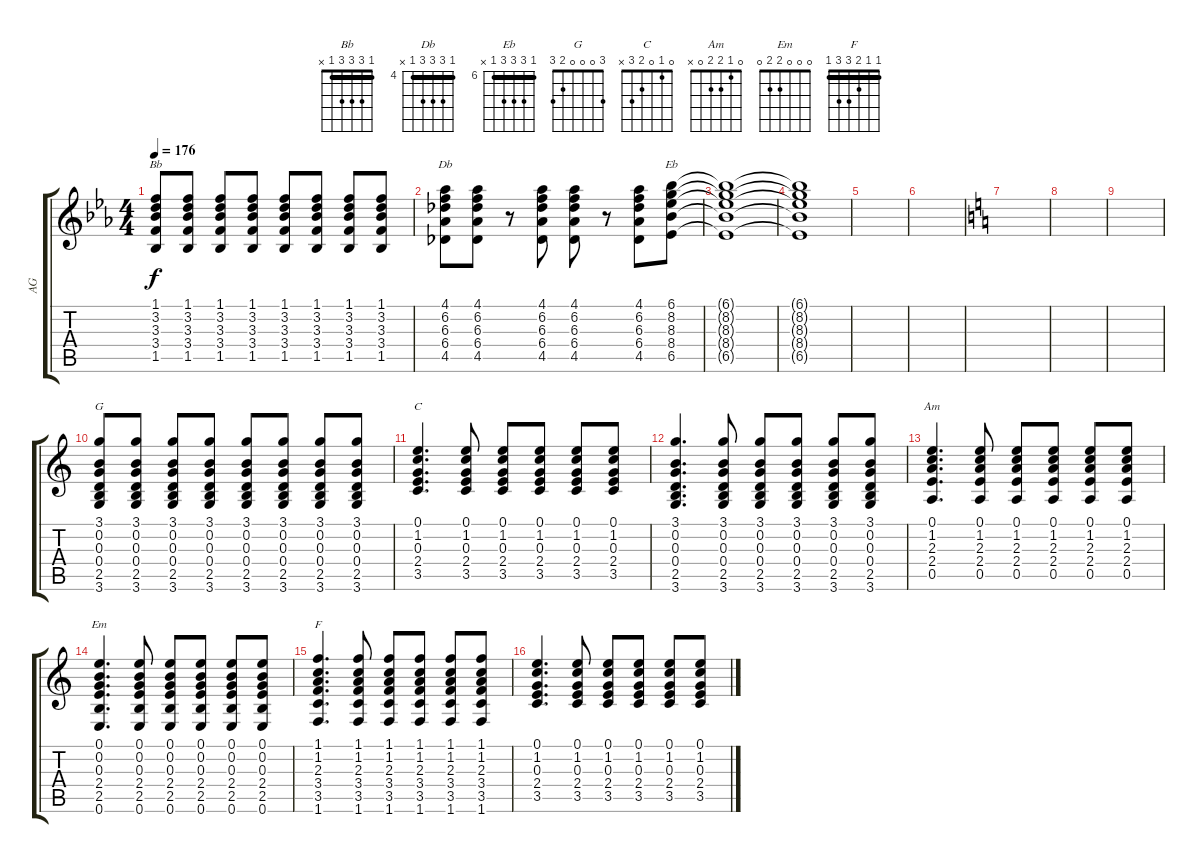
\track ("AG" "AG") {instrument acousticguitarnylon}
\staff {score tabs}
\tuning (E4 B3 G3 D3 A2 E2) {hide}
\chord ("Bb" 1 3 3 3 1 x) {barre 1}
\chord ("Db" 4 6 6 6 4 x) {firstfret 4 barre 4}
\chord ("Eb" 6 8 8 8 6 x) {firstfret 6 barre 6}
\chord ("G" 3 0 0 0 2 3)
\chord ("C" 0 1 0 2 3 x)
\chord ("Am" 0 1 2 2 0 x)
\chord ("Em" 0 0 0 2 2 0)
\chord ("F" 1 1 2 3 3 1) {barre 1}
\ts (4 4)
\tempo 176
\clef g2
\ks eb
(1.1 3.2 3.3 3.4 1.5).8{ch "Bb" dy f} (1.1 3.2 3.3 3.4 1.5).8 (1.1 3.2 3.3 3.4 1.5).8 (1.1 3.2 3.3 3.4 1.5).8 (1.1 3.2 3.3 3.4 1.5).8 (1.1 3.2 3.3 3.4 1.5).8 (1.1 3.2 3.3 3.4 1.5).8 (1.1 3.2 3.3 3.4 1.5).8 |
(4.1 6.2 6.3 6.4 4.5).8{ch "Db"} (4.1 6.2 6.3 6.4 4.5).8 r.8 (4.1 6.2 6.3 6.4 4.5).8 (4.1 6.2 6.3 6.4 4.5).8 r.8 (4.1 6.2 6.3 6.4 4.5).8 (6.1 8.2 8.3 8.4 6.5).8{ch "Eb"} |
(6.1{t} 8.2{t} 8.3{t} 8.4{t} 6.5{t}).1 |
(6.1{t} 8.2{t} 8.3{t} 8.4{t} 6.5{t}).1 |
|
|
\ks c
|
|
|
(3.1 0.2 0.3 0.4 2.5 3.6).8{ch "G"} (3.1 0.2 0.3 0.4 2.5 3.6).8 (3.1 0.2 0.3 0.4 2.5 3.6).8 (3.1 0.2 0.3 0.4 2.5 3.6).8 (3.1 0.2 0.3 0.4 2.5 3.6).8 (3.1 0.2 0.3 0.4 2.5 3.6).8 (3.1 0.2 0.3 0.4 2.5 3.6).8 (3.1 0.2 0.3 0.4 2.5 3.6).8 |
(0.1 1.2 0.3 2.4 3.5).4{d ch "C"} (0.1 1.2 0.3 2.4 3.5).8 (0.1 1.2 0.3 2.4 3.5).8 (0.1 1.2 0.3 2.4 3.5).8 (0.1 1.2 0.3 2.4 3.5).8 (0.1 1.2 0.3 2.4 3.5).8 |
(3.1 0.2 0.3 0.4 2.5 3.6).4{d} (3.1 0.2 0.3 0.4 2.5 3.6).8 (3.1 0.2 0.3 0.4 2.5 3.6).8 (3.1 0.2 0.3 0.4 2.5 3.6).8 (3.1 0.2 0.3 0.4 2.5 3.6).8 (3.1 0.2 0.3 0.4 2.5 3.6).8 |
(0.1 1.2 2.3 2.4 0.5).4{d ch "Am"} (0.1 1.2 2.3 2.4 0.5).8 (0.1 1.2 2.3 2.4 0.5).8 (0.1 1.2 2.3 2.4 0.5).8 (0.1 1.2 2.3 2.4 0.5).8 (0.1 1.2 2.3 2.4 0.5).8 |
(0.1 0.2 0.3 2.4 2.5 0.6).4{d ch "Em"} (0.1 0.2 0.3 2.4 2.5 0.6).8 (0.1 0.2 0.3 2.4 2.5 0.6).8 (0.1 0.2 0.3 2.4 2.5 0.6).8 (0.1 0.2 0.3 2.4 2.5 0.6).8 (0.1 0.2 0.3 2.4 2.5 0.6).8 |
(1.1 1.2 2.3 3.4 3.5 1.6).4{d ch "F"} (1.1 1.2 2.3 3.4 3.5 1.6).8 (1.1 1.2 2.3 3.4 3.5 1.6).8 (1.1 1.2 2.3 3.4 3.5 1.6).8 (1.1 1.2 2.3 3.4 3.5 1.6).8 (1.1 1.2 2.3 3.4 3.5 1.6).8 |
(0.1 1.2 0.3 2.4 3.5).4{d} (0.1 1.2 0.3 2.4 3.5).8 (0.1 1.2 0.3 2.4 3.5).8 (0.1 1.2 0.3 2.4 3.5).8 (0.1 1.2 0.3 2.4 3.5).8 (0.1 1.2 0.3 2.4 3.5).8
